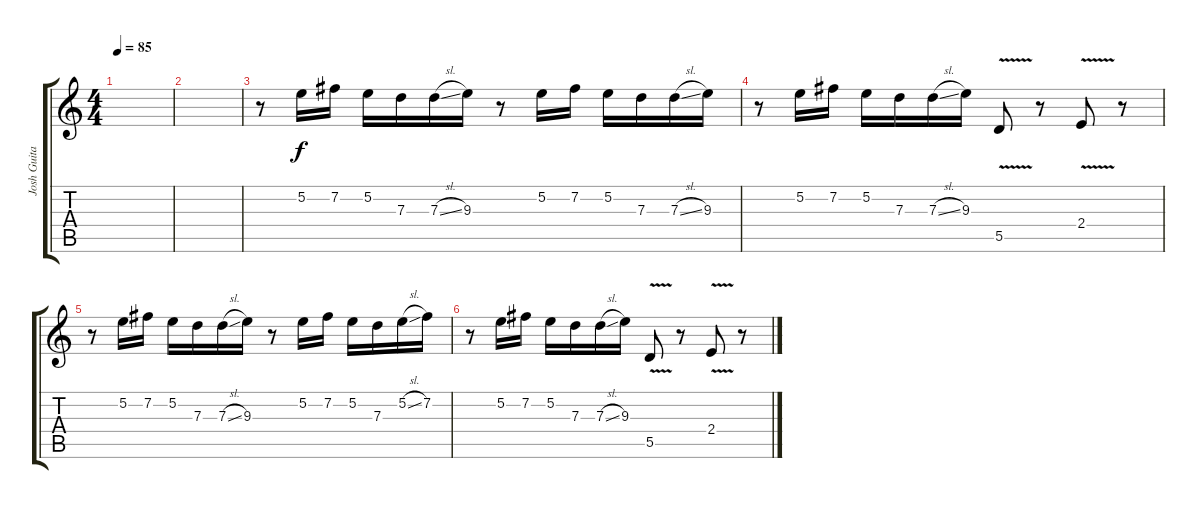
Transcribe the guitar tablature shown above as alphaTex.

\track ("Josh Guitar" "Josh Guita") {instrument distortionguitar}
\staff {score tabs}
\tuning (E4 B3 G3 D3 A2 E2) {hide}
\ts (4 4)
\tempo 85
\clef g2
\ks c
|
|
r.8 5.2.16 7.2.16 5.2.16 7.3.16 7.3{sl}.16 9.3.16 r.8 5.2.16 7.2.16 5.2.16 7.3.16 7.3{sl}.16 9.3.16 |
r.8 5.2.16 7.2.16 5.2.16 7.3.16 7.3{sl}.16 9.3.16 5.5{v}.8 r.8 2.4{v}.8 r.8 |
r.8 5.2.16 7.2.16 5.2.16 7.3.16 7.3{sl}.16 9.3.16 r.8 5.2.16 7.2.16 5.2.16 7.3.16 5.2{sl}.16 7.2.16 |
r.8 5.2.16 7.2.16 5.2.16 7.3.16 7.3{sl}.16 9.3.16 5.5{v}.8 r.8 2.4{v}.8 r.8
